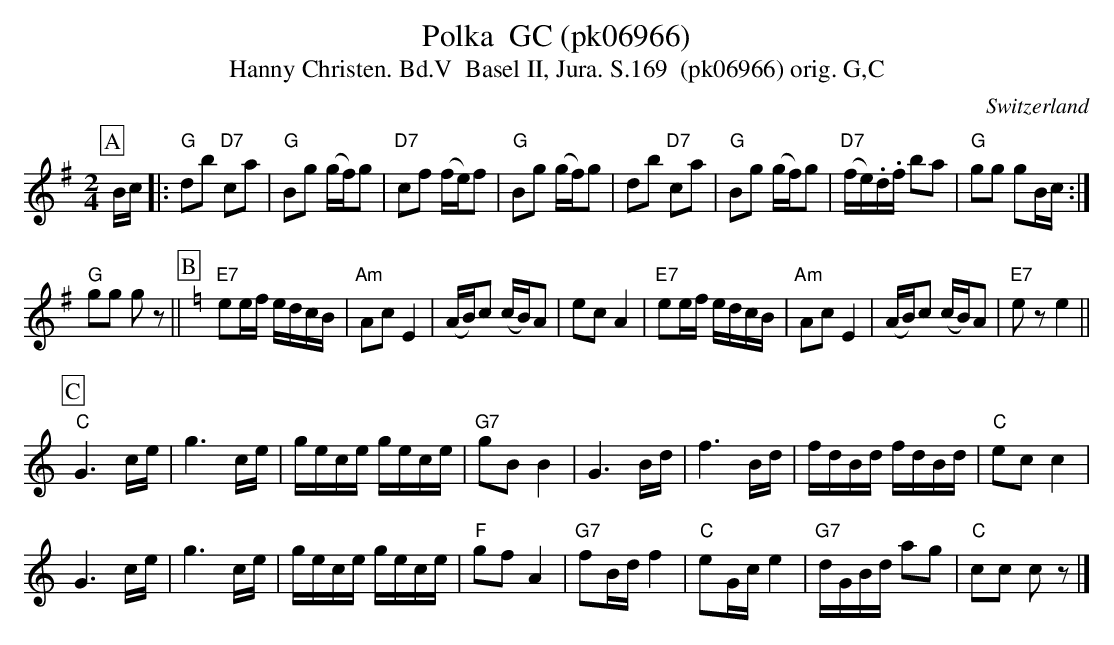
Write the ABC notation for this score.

X:1
T:Polka  GC (pk06966)
T:Hanny Christen. Bd.V  Basel II, Jura. S.169  (pk06966) orig. G,C
M:2/4
L:1/8
O:Switzerland
K:G major
[P:A] B/c/ |: "G"db "D7"ca | "G"Bg (g/f/)g | "D7"cf (f/e/)f | "G"Bg (g/f/)g | db "D7"ca |  "G"Bg (g/f/)g | ("D7"f/e/).d/.f/ ba | "G"gg gB/c/ :|
"G"gg gz || [P:B] [K:C] "E7"ee/f/ e/d/c/B/ |"Am" AcE2 | (A/B/)c (c/B/)A | ecA2 | "E7"ee/f/ e/d/c/B/ | "Am"AcE2 | (A/B/)c (c/B/)A | "E7"eze2 ||
[P:C]  "C"G3c/e/ | g3c/e/ | g/e/c/e/ g/e/c/e/ | "G7"gBB2 | G3B/d/ | f3B/d/ | f/d/B/d/ f/d/B/d/ | "C"ecc2 |
G3c/e/ | g3c/e/ | g/e/c/e/ g/e/c/e/ | "F"gfA2 | "G7"fB/d/f2 | "C"eG/c/e2 | "G7"d/G/B/d/ ag | "C"cc cz |]
W:
